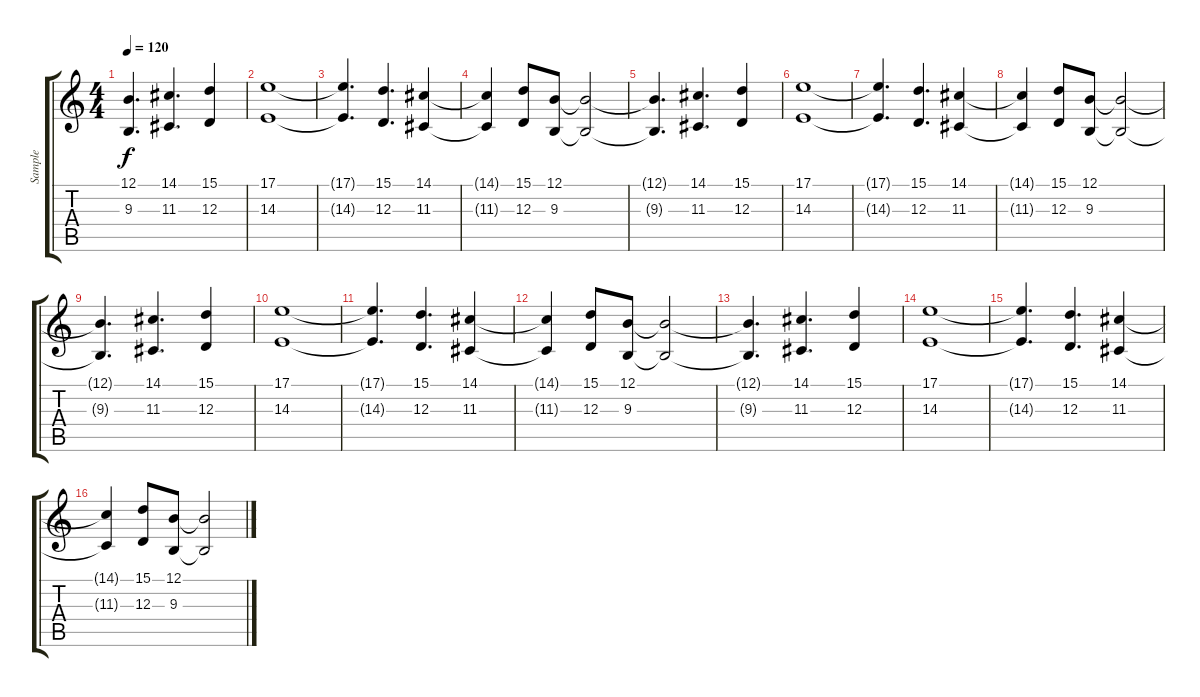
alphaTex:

\track ("Sample" "Sample") {instrument stringensemble1}
\staff {score tabs}
\tuning (B3 Gb3 D3 A2 E2 B1) {hide}
\ts (4 4)
\tempo 120
\clef g2
\ks c
(12.1 9.3).4{d dy f instrument stringensemble1} (14.1 11.3).4{d} (15.1 12.3).4 |
(17.1 14.3).1 |
(17.1{t} 14.3{t}).4{d} (15.1 12.3).4{d} (14.1 11.3).4 |
(14.1{t} 11.3{t}).4 (15.1 12.3).8 (12.1 9.3).8 (12.1{t} 9.3{t}).2 |
(12.1{t} 9.3{t}).4{d} (14.1 11.3).4{d} (15.1 12.3).4 |
(17.1 14.3).1 |
(17.1{t} 14.3{t}).4{d} (15.1 12.3).4{d} (14.1 11.3).4 |
(14.1{t} 11.3{t}).4 (15.1 12.3).8 (12.1 9.3).8 (12.1{t} 9.3{t}).2 |
(12.1{t} 9.3{t}).4{d} (14.1 11.3).4{d} (15.1 12.3).4 |
(17.1 14.3).1 |
(17.1{t} 14.3{t}).4{d} (15.1 12.3).4{d} (14.1 11.3).4 |
(14.1{t} 11.3{t}).4 (15.1 12.3).8 (12.1 9.3).8 (12.1{t} 9.3{t}).2 |
(12.1{t} 9.3{t}).4{d} (14.1 11.3).4{d} (15.1 12.3).4 |
(17.1 14.3).1 |
(17.1{t} 14.3{t}).4{d} (15.1 12.3).4{d} (14.1 11.3).4 |
(14.1{t} 11.3{t}).4 (15.1 12.3).8 (12.1 9.3).8 (12.1{t} 9.3{t}).2
